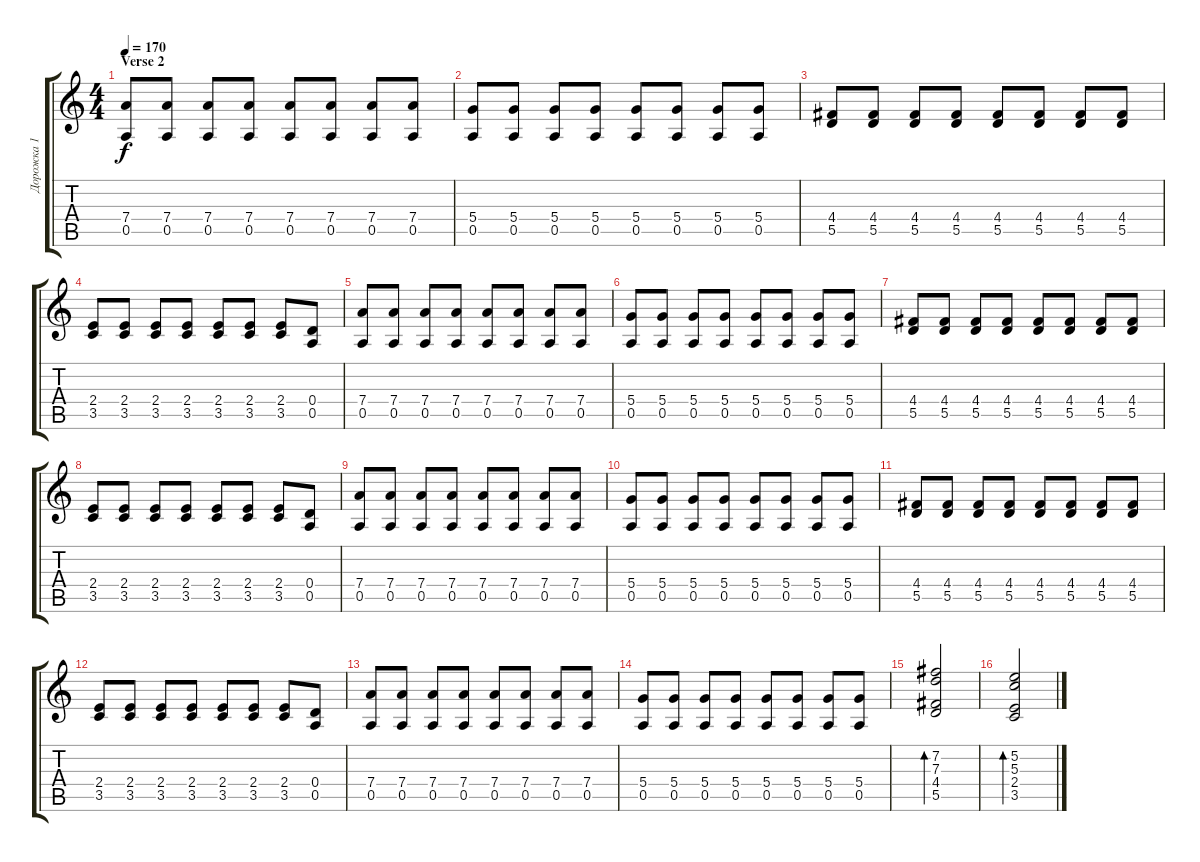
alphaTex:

\track ("Дорожка 1" "Дорожка 1") {instrument overdrivenguitar}
\staff {score tabs}
\tuning (E4 B3 G3 D3 A2 E2) {hide}
\ts (4 4)
\section ("" "Verse 2")
\tempo 170
\clef g2
\ks c
(7.4 0.5).8{dy f} (7.4 0.5).8 (7.4 0.5).8 (7.4 0.5).8 (7.4 0.5).8 (7.4 0.5).8 (7.4 0.5).8 (7.4 0.5).8 |
(5.4 0.5).8 (5.4 0.5).8 (5.4 0.5).8 (5.4 0.5).8 (5.4 0.5).8 (5.4 0.5).8 (5.4 0.5).8 (5.4 0.5).8 |
(4.4 5.5).8 (4.4 5.5).8 (4.4 5.5).8 (4.4 5.5).8 (4.4 5.5).8 (4.4 5.5).8 (4.4 5.5).8 (4.4 5.5).8 |
(2.4 3.5).8 (2.4 3.5).8 (2.4 3.5).8 (2.4 3.5).8 (2.4 3.5).8 (2.4 3.5).8 (2.4 3.5).8 (0.4 0.5).8 |
(7.4 0.5).8 (7.4 0.5).8 (7.4 0.5).8 (7.4 0.5).8 (7.4 0.5).8 (7.4 0.5).8 (7.4 0.5).8 (7.4 0.5).8 |
(5.4 0.5).8 (5.4 0.5).8 (5.4 0.5).8 (5.4 0.5).8 (5.4 0.5).8 (5.4 0.5).8 (5.4 0.5).8 (5.4 0.5).8 |
(4.4 5.5).8 (4.4 5.5).8 (4.4 5.5).8 (4.4 5.5).8 (4.4 5.5).8 (4.4 5.5).8 (4.4 5.5).8 (4.4 5.5).8 |
(2.4 3.5).8 (2.4 3.5).8 (2.4 3.5).8 (2.4 3.5).8 (2.4 3.5).8 (2.4 3.5).8 (2.4 3.5).8 (0.4 0.5).8 |
(7.4 0.5).8 (7.4 0.5).8 (7.4 0.5).8 (7.4 0.5).8 (7.4 0.5).8 (7.4 0.5).8 (7.4 0.5).8 (7.4 0.5).8 |
(5.4 0.5).8 (5.4 0.5).8 (5.4 0.5).8 (5.4 0.5).8 (5.4 0.5).8 (5.4 0.5).8 (5.4 0.5).8 (5.4 0.5).8 |
(4.4 5.5).8 (4.4 5.5).8 (4.4 5.5).8 (4.4 5.5).8 (4.4 5.5).8 (4.4 5.5).8 (4.4 5.5).8 (4.4 5.5).8 |
(2.4 3.5).8 (2.4 3.5).8 (2.4 3.5).8 (2.4 3.5).8 (2.4 3.5).8 (2.4 3.5).8 (2.4 3.5).8 (0.4 0.5).8 |
(7.4 0.5).8 (7.4 0.5).8 (7.4 0.5).8 (7.4 0.5).8 (7.4 0.5).8 (7.4 0.5).8 (7.4 0.5).8 (7.4 0.5).8 |
(5.4 0.5).8 (5.4 0.5).8 (5.4 0.5).8 (5.4 0.5).8 (5.4 0.5).8 (5.4 0.5).8 (5.4 0.5).8 (5.4 0.5).8 |
(7.2 7.3 4.4 5.5).2{bd 30} |
(5.2 5.3 2.4 3.5).2{bd 30}
